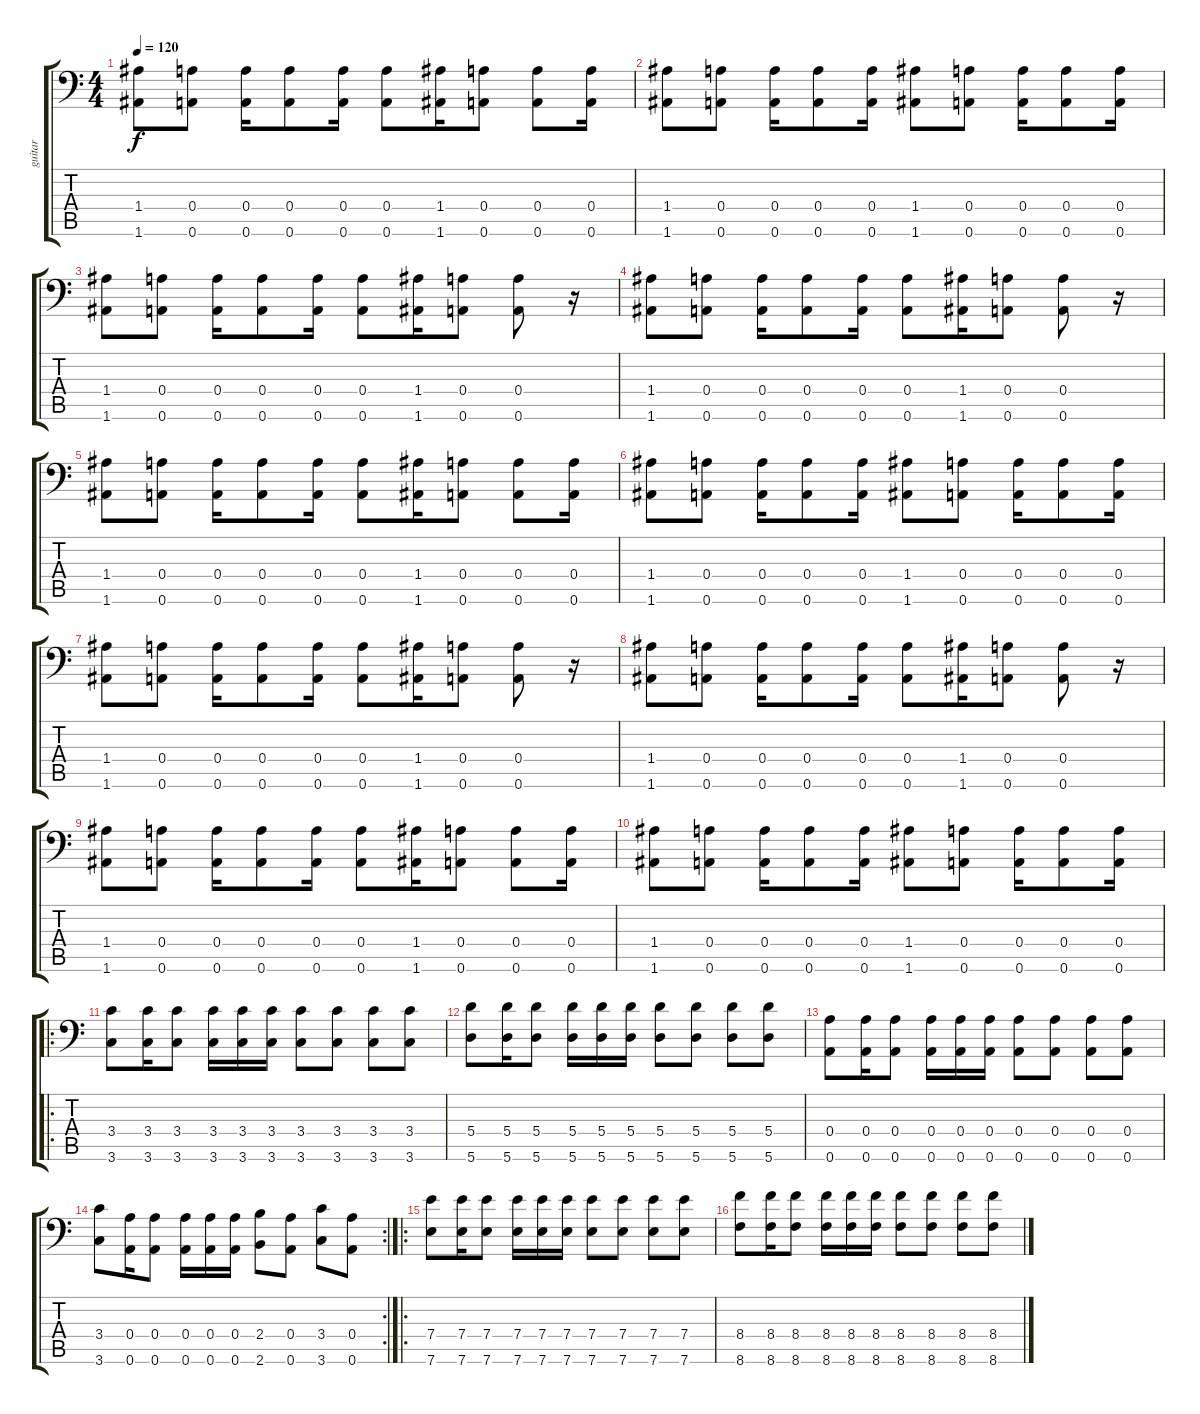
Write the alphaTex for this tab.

\track ("guitar" "guitar") {instrument overdrivenguitar}
\staff {score tabs}
\tuning (B3 Gb3 D3 A2 E2 A1) {hide}
\ts (4 4)
\tempo 120
\clef f4
\ks c
(1.4 1.6).8{dy f} (0.4 0.6).8 (0.4 0.6).16 (0.4 0.6).8 (0.4 0.6).16 (0.4 0.6).8 (1.4 1.6).16 (0.4 0.6).8 (0.4 0.6).8 (0.4 0.6).16 |
(1.4 1.6).8 (0.4 0.6).8 (0.4 0.6).16 (0.4 0.6).8 (0.4 0.6).16 (1.4 1.6).8 (0.4 0.6).8 (0.4 0.6).16 (0.4 0.6).8 (0.4 0.6).16 |
(1.4 1.6).8{instrument overdrivenguitar} (0.4 0.6).8 (0.4 0.6).16 (0.4 0.6).8 (0.4 0.6).16 (0.4 0.6).8 (1.4 1.6).16 (0.4 0.6).8 (0.4 0.6).8 r.16 |
(1.4 1.6).8 (0.4 0.6).8 (0.4 0.6).16 (0.4 0.6).8 (0.4 0.6).16 (0.4 0.6).8 (1.4 1.6).16 (0.4 0.6).8 (0.4 0.6).8 r.16 |
(1.4 1.6).8 (0.4 0.6).8 (0.4 0.6).16 (0.4 0.6).8 (0.4 0.6).16 (0.4 0.6).8 (1.4 1.6).16 (0.4 0.6).8 (0.4 0.6).8 (0.4 0.6).16 |
(1.4 1.6).8 (0.4 0.6).8 (0.4 0.6).16 (0.4 0.6).8 (0.4 0.6).16 (1.4 1.6).8 (0.4 0.6).8 (0.4 0.6).16 (0.4 0.6).8 (0.4 0.6).16 |
(1.4 1.6).8{instrument overdrivenguitar} (0.4 0.6).8 (0.4 0.6).16 (0.4 0.6).8 (0.4 0.6).16 (0.4 0.6).8 (1.4 1.6).16 (0.4 0.6).8 (0.4 0.6).8 r.16 |
(1.4 1.6).8 (0.4 0.6).8 (0.4 0.6).16 (0.4 0.6).8 (0.4 0.6).16 (0.4 0.6).8 (1.4 1.6).16 (0.4 0.6).8 (0.4 0.6).8 r.16 |
(1.4 1.6).8 (0.4 0.6).8 (0.4 0.6).16 (0.4 0.6).8 (0.4 0.6).16 (0.4 0.6).8 (1.4 1.6).16 (0.4 0.6).8 (0.4 0.6).8 (0.4 0.6).16 |
(1.4 1.6).8 (0.4 0.6).8 (0.4 0.6).16 (0.4 0.6).8 (0.4 0.6).16 (1.4 1.6).8 (0.4 0.6).8 (0.4 0.6).16 (0.4 0.6).8 (0.4 0.6).16 |
\ro
(3.4 3.6).8 (3.4 3.6).16 (3.4 3.6).8 (3.4 3.6).16 (3.4 3.6).16 (3.4 3.6).16 (3.4 3.6).8 (3.4 3.6).8 (3.4 3.6).8 (3.4 3.6).8 |
(5.4 5.6).8 (5.4 5.6).16 (5.4 5.6).8 (5.4 5.6).16 (5.4 5.6).16 (5.4 5.6).16 (5.4 5.6).8 (5.4 5.6).8 (5.4 5.6).8 (5.4 5.6).8 |
(0.4 0.6).8 (0.4 0.6).16 (0.4 0.6).8 (0.4 0.6).16 (0.4 0.6).16 (0.4 0.6).16 (0.4 0.6).8 (0.4 0.6).8 (0.4 0.6).8 (0.4 0.6).8 |
\rc 2
(3.4 3.6).8 (0.4 0.6).16 (0.4 0.6).8 (0.4 0.6).16 (0.4 0.6).16 (0.4 0.6).16 (2.4 2.6).8 (0.4 0.6).8 (3.4 3.6).8 (0.4 0.6).8 |
\ro
(7.4 7.6).8 (7.4 7.6).16 (7.4 7.6).8 (7.4 7.6).16 (7.4 7.6).16 (7.4 7.6).16 (7.4 7.6).8 (7.4 7.6).8 (7.4 7.6).8 (7.4 7.6).8 |
(8.4 8.6).8 (8.4 8.6).16 (8.4 8.6).8 (8.4 8.6).16 (8.4 8.6).16 (8.4 8.6).16 (8.4 8.6).8 (8.4 8.6).8 (8.4 8.6).8 (8.4 8.6).8
